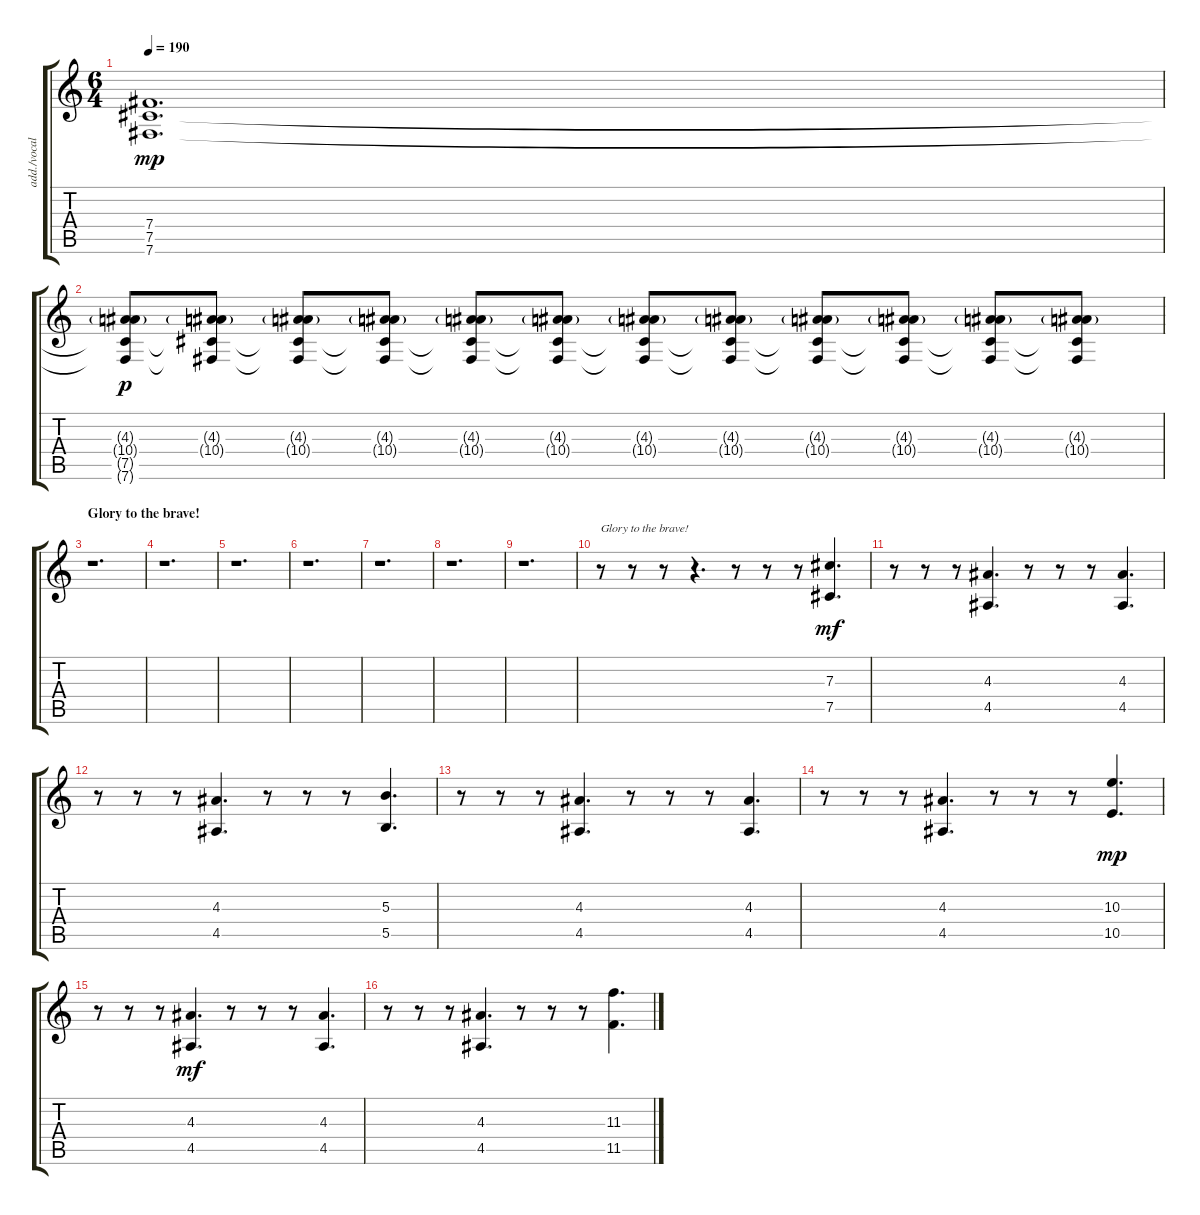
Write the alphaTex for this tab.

\track ("add./vocals" "add./vocal") {instrument distortionguitar}
\staff {score tabs}
\tuning (Eb4 B3 Gb3 B2 Gb2 B1) {hide}
\ts (6 4)
\tempo 190
\clef g2
\ks c
(7.4 7.5 7.6).1{d dy mp} |
(4.3{g} 10.4{g} 7.5{t} 7.6{t}).8{dy p} (4.3{g} 10.4{g} 7.5{t} 7.6{t}).8 (4.3{g} 10.4{g} 7.5{t} 7.6{t}).8 (4.3{g} 10.4{g} 7.5{t} 7.6{t}).8 (4.3{g} 10.4{g} 7.5{t} 7.6{t}).8 (4.3{g} 10.4{g} 7.5{t} 7.6{t}).8 (4.3{g} 10.4{g} 7.5{t} 7.6{t}).8 (4.3{g} 10.4{g} 7.5{t} 7.6{t}).8 (4.3{g} 10.4{g} 7.5{t} 7.6{t}).8 (4.3{g} 10.4{g} 7.5{t} 7.6{t}).8 (4.3{g} 10.4{g} 7.5{t} 7.6{t}).8 (4.3{g} 10.4{g} 7.5{t} 7.6{t}).8 |
\section ("" "Glory to the brave!")
r.1{d} |
r.1{d} |
r.1{d} |
r.1{d} |
r.1{d} |
r.1{d} |
r.1{d} |
r.8{txt "Glory to the brave!"} r.8 r.8 r.4{d} r.8 r.8 r.8 (7.3 7.5).4{d dy mf} |
r.8 r.8 r.8 (4.3 4.5).4{d} r.8 r.8 r.8 (4.3 4.5).4{d} |
r.8 r.8 r.8 (4.3 4.5).4{d} r.8 r.8 r.8 (5.3 5.5).4{d} |
r.8 r.8 r.8 (4.3 4.5).4{d} r.8 r.8 r.8 (4.3 4.5).4{d} |
r.8 r.8 r.8 (4.3 4.5).4{d} r.8 r.8 r.8 (10.3 10.5).4{d dy mp} |
r.8 r.8 r.8 (4.3 4.5).4{d dy mf} r.8 r.8 r.8 (4.3 4.5).4{d} |
r.8 r.8 r.8 (4.3 4.5).4{d} r.8 r.8 r.8 (11.3 11.5).4{d}
